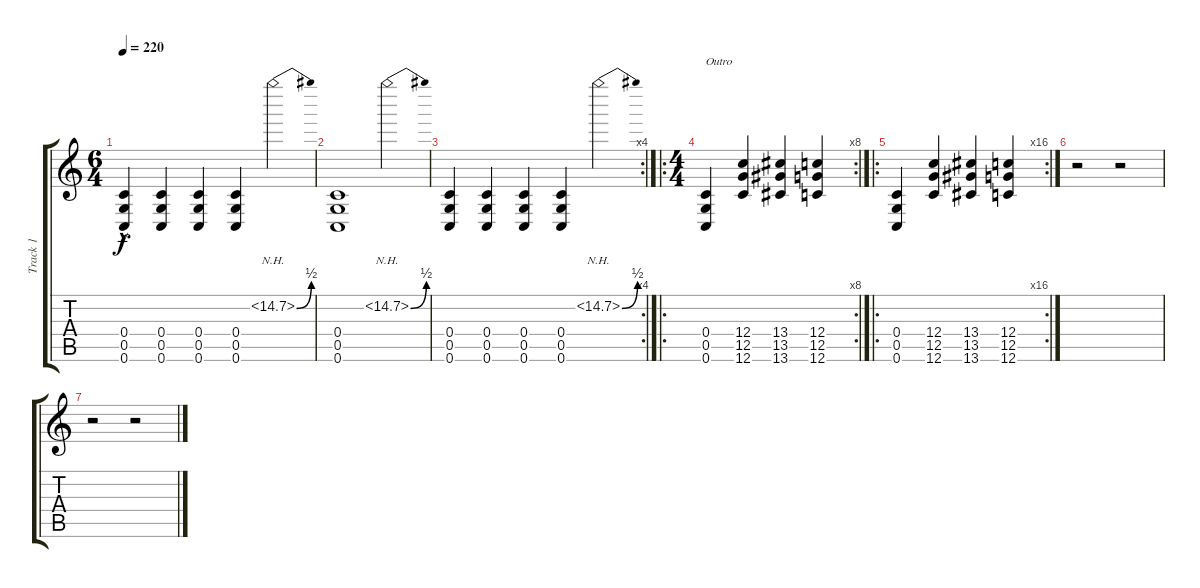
\track ("Track 1" "Track 1") {instrument distortionguitar}
\staff {score tabs}
\tuning (D4 A3 F3 C3 G2 C2) {hide}
\ts (6 4)
\tempo 220
\clef g2
\ks c
(0.4{hac} 0.5 0.6).4{dy f} (0.4 0.5 0.6).4 (0.4 0.5 0.6).4 (0.4 0.5 0.6).4 15.2{be (bend 0 0 60 2) nh}.2 |
(0.4 0.5 0.6).1 15.2{be (bend 0 0 60 2) nh}.2 |
\rc 4
(0.4 0.5 0.6).4 (0.4 0.5 0.6).4 (0.4 0.5 0.6).4 (0.4 0.5 0.6).4 15.2{be (bend 0 0 60 2) nh}.2 |
\ro
\rc 8
\ts (4 4)
(0.4 0.5 0.6).4{txt "Outro" instrument electricguitarmuted} (12.4 12.5 12.6).4 (13.4 13.5 13.6).4 (12.4 12.5 12.6).4 |
\ro
\rc 16
(0.4 0.5 0.6).4{instrument distortionguitar} (12.4 12.5 12.6).4 (13.4 13.5 13.6).4 (12.4 12.5 12.6).4 |
r.2 r.2 |
r.2 r.2
